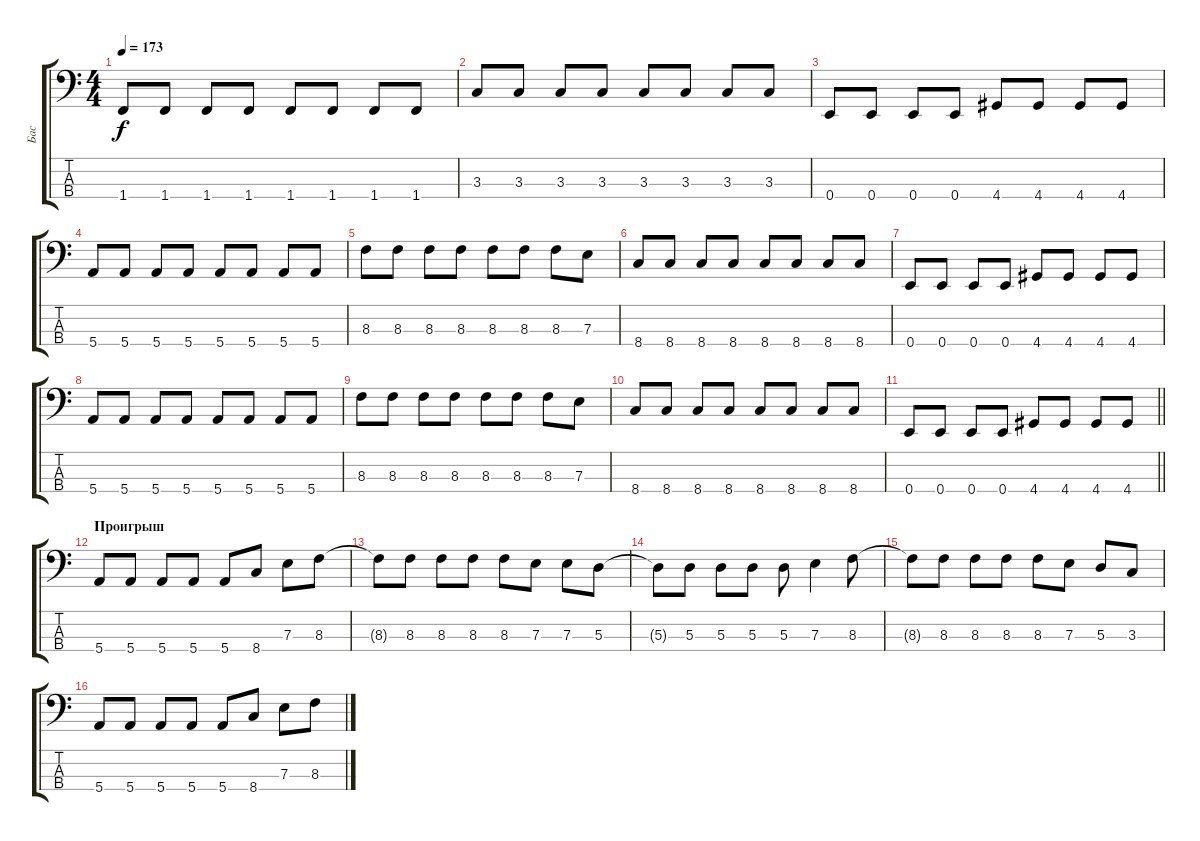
\track ("Бас" "Бас") {instrument electricbassfinger}
\staff {score tabs}
\tuning (G2 D2 A1 E1) {hide}
\ts (4 4)
\tempo 173
\clef f4
\ks c
1.4.8{dy f} 1.4.8 1.4.8 1.4.8 1.4.8 1.4.8 1.4.8 1.4.8 |
3.3.8 3.3.8 3.3.8 3.3.8 3.3.8 3.3.8 3.3.8 3.3.8 |
0.4.8 0.4.8 0.4.8 0.4.8 4.4.8 4.4.8 4.4.8 4.4.8 |
5.4.8 5.4.8 5.4.8 5.4.8 5.4.8 5.4.8 5.4.8 5.4.8 |
8.3.8 8.3.8 8.3.8 8.3.8 8.3.8 8.3.8 8.3.8 7.3.8 |
8.4.8 8.4.8 8.4.8 8.4.8 8.4.8 8.4.8 8.4.8 8.4.8 |
0.4.8 0.4.8 0.4.8 0.4.8 4.4.8 4.4.8 4.4.8 4.4.8 |
5.4.8 5.4.8 5.4.8 5.4.8 5.4.8 5.4.8 5.4.8 5.4.8 |
8.3.8 8.3.8 8.3.8 8.3.8 8.3.8 8.3.8 8.3.8 7.3.8 |
8.4.8 8.4.8 8.4.8 8.4.8 8.4.8 8.4.8 8.4.8 8.4.8 |
\barLineRight lightlight
0.4.8 0.4.8 0.4.8 0.4.8 4.4.8 4.4.8 4.4.8 4.4.8 |
\section ("" "Проигрыш")
5.4.8 5.4.8 5.4.8 5.4.8 5.4.8 8.4.8 7.3.8 8.3.8 |
8.3{t}.8 8.3.8 8.3.8 8.3.8 8.3.8 7.3.8 7.3.8 5.3.8 |
5.3{t}.8 5.3.8 5.3.8 5.3.8 5.3.8 7.3.4 8.3.8 |
8.3{t}.8 8.3.8 8.3.8 8.3.8 8.3.8 7.3.8 5.3.8 3.3.8 |
5.4.8 5.4.8 5.4.8 5.4.8 5.4.8 8.4.8 7.3.8 8.3.8
